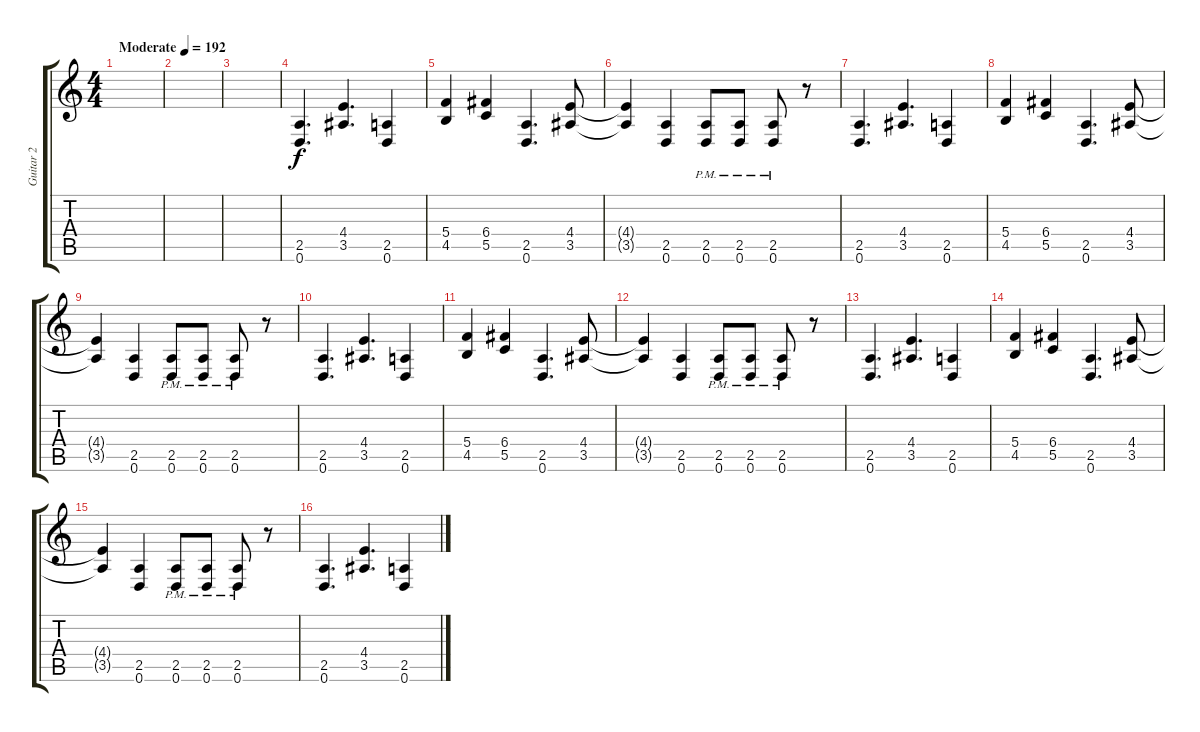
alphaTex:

\track ("Guitar 2" "Guitar 2") {instrument distortionguitar}
\staff {score tabs}
\tuning (D4 A3 F3 C3 G2 D2) {hide}
\ts (4 4)
\tempo (192 "Moderate")
\clef g2
\ks c
|
|
|
(2.5 0.6).4{d} (4.4 3.5).4{d} (2.5 0.6).4 |
(5.4 4.5).4 (6.4 5.5).4 (2.5 0.6).4{d} (4.4 3.5).8 |
(4.4{t} 3.5{t}).4 (2.5 0.6).4 (2.5{pm} 0.6{pm}).8 (2.5{pm} 0.6{pm}).8 (2.5{pm} 0.6{pm}).8 r.8 |
(2.5 0.6).4{d} (4.4 3.5).4{d} (2.5 0.6).4 |
(5.4 4.5).4 (6.4 5.5).4 (2.5 0.6).4{d} (4.4 3.5).8 |
(4.4{t} 3.5{t}).4 (2.5 0.6).4 (2.5{pm} 0.6{pm}).8 (2.5{pm} 0.6{pm}).8 (2.5{pm} 0.6{pm}).8 r.8 |
(2.5 0.6).4{d} (4.4 3.5).4{d} (2.5 0.6).4 |
(5.4 4.5).4 (6.4 5.5).4 (2.5 0.6).4{d} (4.4 3.5).8 |
(4.4{t} 3.5{t}).4 (2.5 0.6).4 (2.5{pm} 0.6{pm}).8 (2.5{pm} 0.6{pm}).8 (2.5{pm} 0.6{pm}).8 r.8 |
(2.5 0.6).4{d} (4.4 3.5).4{d} (2.5 0.6).4 |
(5.4 4.5).4 (6.4 5.5).4 (2.5 0.6).4{d} (4.4 3.5).8 |
(4.4{t} 3.5{t}).4 (2.5 0.6).4 (2.5{pm} 0.6{pm}).8 (2.5{pm} 0.6{pm}).8 (2.5{pm} 0.6{pm}).8 r.8 |
(2.5 0.6).4{d} (4.4 3.5).4{d} (2.5 0.6).4
